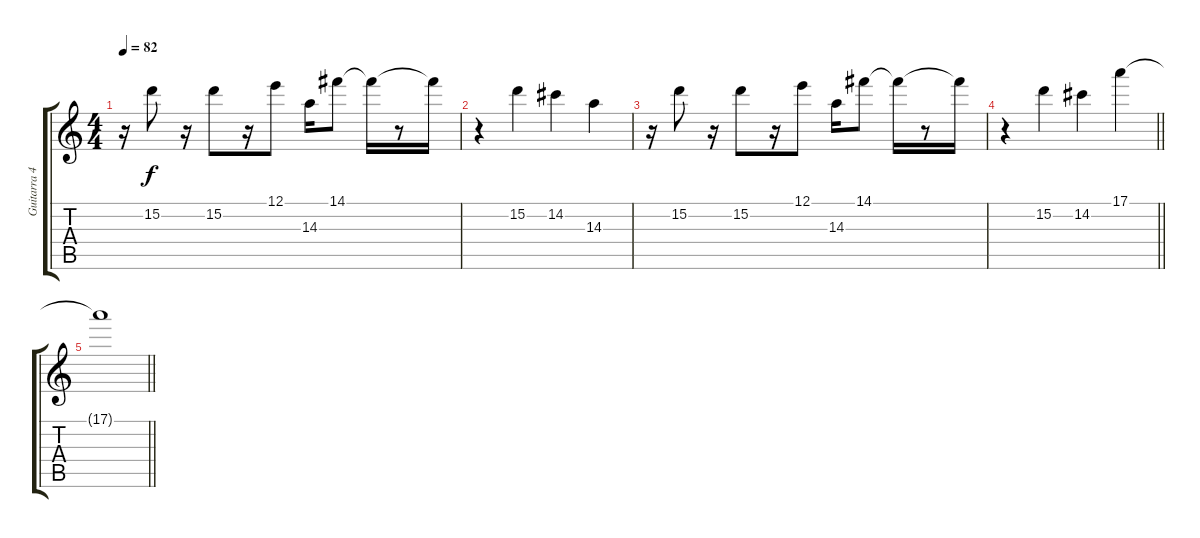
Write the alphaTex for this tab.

\track ("Guitarra 4" "Guitarra 4") {instrument overdrivenguitar}
\staff {score tabs}
\tuning (E4 B3 G3 D3 A2 E2) {hide}
\ts (4 4)
\tempo 82
\clef g2
\ks c
r.16{dy f} 15.2.8 r.16 15.2.8 r.16 12.1.8 14.3.16 14.1.8 14.1{t}.16 r.8 14.1{t}.16 |
r.4 15.2.4 14.2.4 14.3.4 |
r.16 15.2.8 r.16 15.2.8 r.16 12.1.8 14.3.16 14.1.8 14.1{t}.16 r.8 14.1{t}.16 |
\barLineRight lightlight
r.4 15.2.4 14.2.4 17.1.4 |
\barLineRight lightlight
17.1{t}.1
